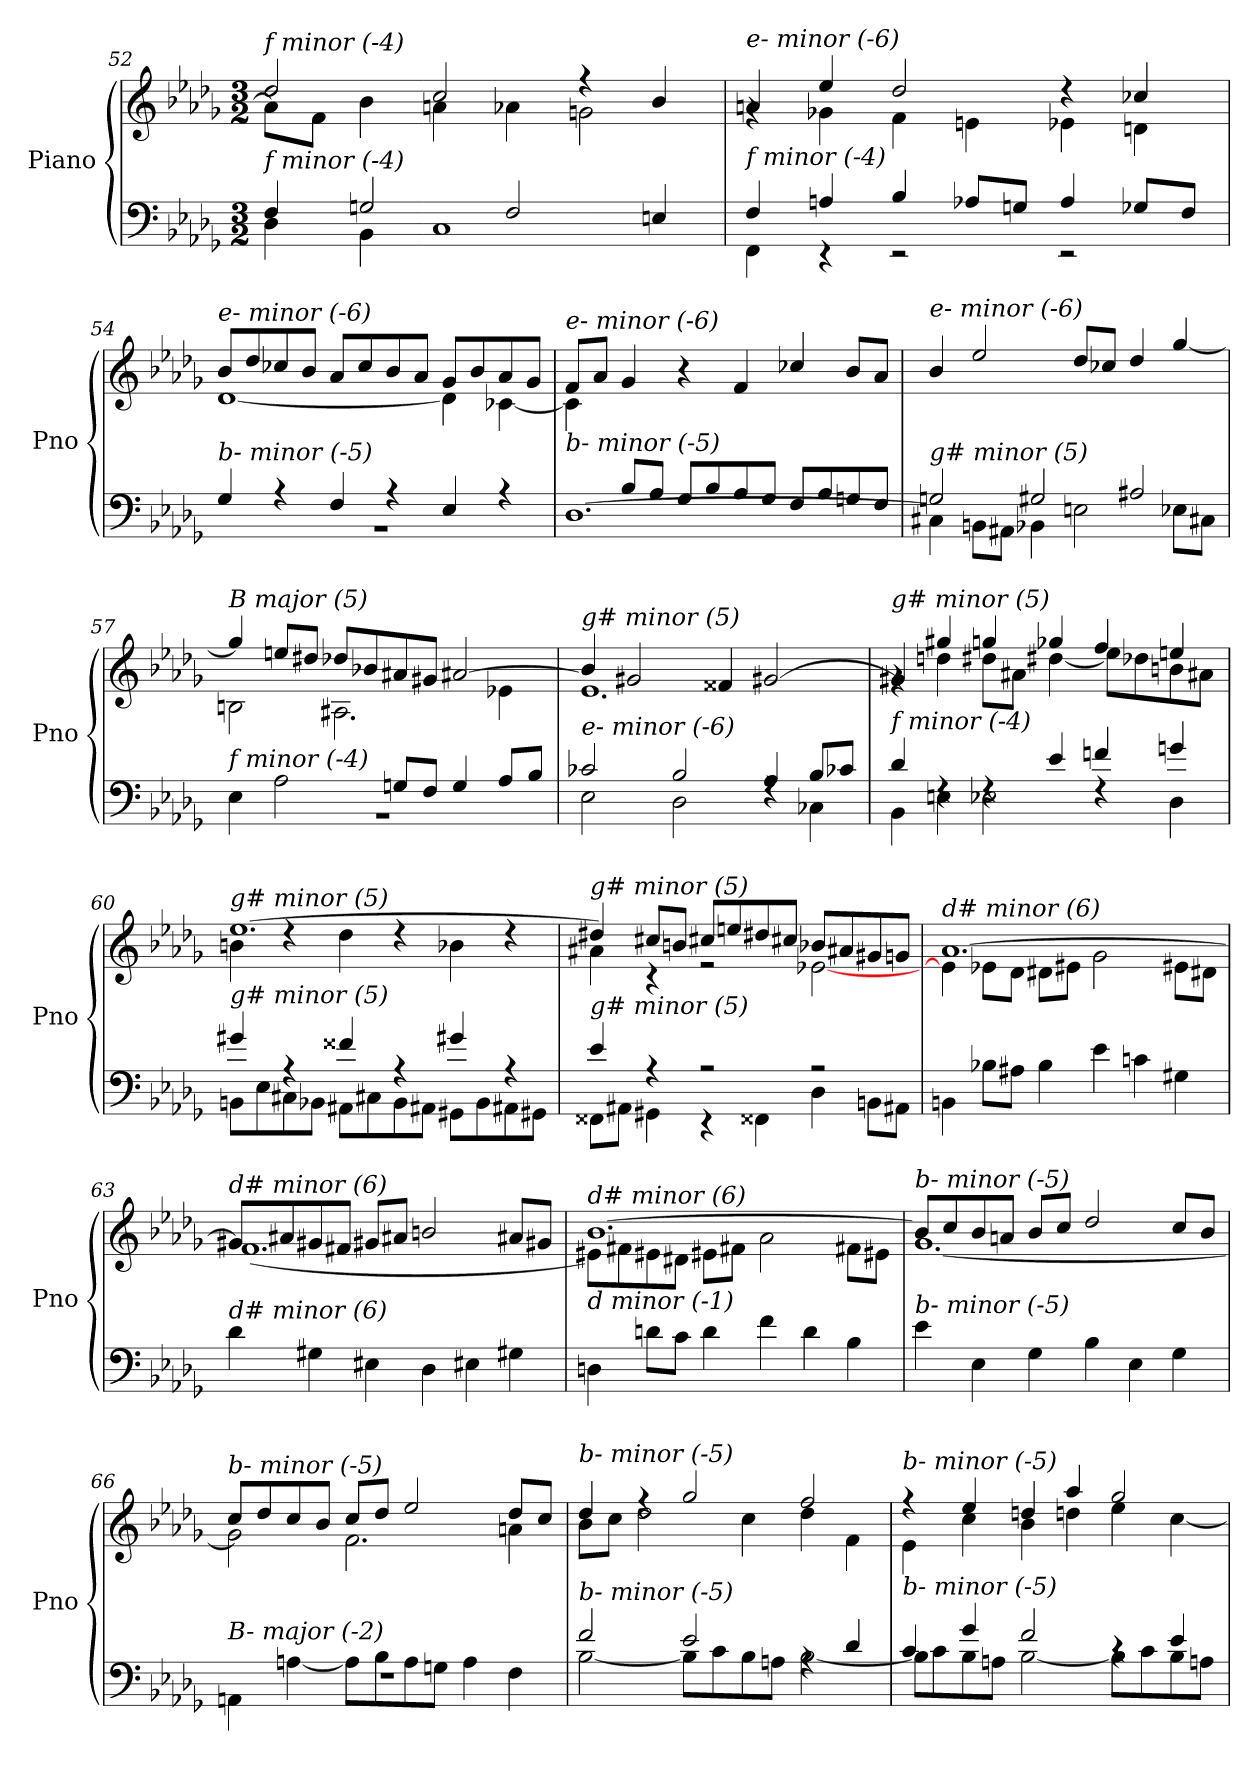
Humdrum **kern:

**kern	**kern
*part1	*part1
*staff2	*staff1
*I"Piano	*
*I'Pno	*
!!LO:LB:g=z
*clefF4	*clefG2
*k[b-e-a-d-g-]	*k[b-e-a-d-g-]
*M3/2	*M3/2
=52	=52
*^	*^
!	!	!LO:TX:i:t=f minor (-4)	!
!LO:TX:i:t=f minor (-4)	!	!	!
4F/	4D-\	2dd-/	8a-\L]
.	.	.	8f\J
2Gn/	4BB-\	.	4b-\
.	1C	2cc/	4an\
2F/	.	.	4a-X\
.	.	4r	2gn\
4En/	.	4b-/	.
=53	=53	=53	=53
!	!	!LO:TX:i:t=e- minor (-6)	!
!LO:TX:i:t=f minor (-4)	!	!	!
4F/	4FF\	4an/	4rg
4An/	4r	4ee-/	4g-X\
4B-/	2r	2dd-/	4f\
8A-X/L	.	.	4eni\
8Gn/J	.	.	.
4A-/	2r	4r	4e-\
8G-X/L	.	4cc-X/	4dni\
8F/J	.	.	.
=54	=54	=54	=54
!	!	!LO:TX:i:t=e- minor (-6)	!
!LO:TX:i:t=b- minor (-5)	!	!	!
4G-/	1.r	8b-/L	[1d-
.	.	8dd-/	.
4r	.	8cc-X/	.
.	.	8b-/J	.
4F/	.	8a-/L	.
.	.	8cc-/	.
4r	.	8b-/	.
.	.	8a-/J	.
4E-/	.	8g-/L	4d-\]
.	.	8b-/	.
4r	.	8a-/	[4c-X\
.	.	8g-/J	.
=55	=55	=55	=55
*	*^	*	*
!	!	!	!LO:TX:i:t=e- minor (-6)	!
!LO:TX:i:t=b- minor (-5)	!	!	!	!
4ryy	4ryy	[1.D-	8f/L	4c-\]
.	.	.	8a-/J	.
1ryy	8B-/L	.	4g-/	1ryy
.	8A-/J	.	.	.
.	8G-/L	.	4r	.
.	8B-/	.	.	.
.	8A-/	.	4f/	.
.	8G-/J	.	.	.
.	8F/L	.	4cc-X/	.
.	8A-/	.	.	.
4ryy	8Gn/	.	8b-/L	4ryy
.	8F/J	.	8a-/J	.
*	*v	*v	*	*
*	*	*v	*v
!!LO:LB:g=z
=56	=56	=56
!	!	!LO:TX:i:t=e- minor (-6)
!LO:TX:i:t=g# minor (5)	!	!
2Gn/	4C#Xi\]	4b-/
.	8BBni\L	2ee-/
.	8AA#Xi\J	.
2G#Xi/	4BB-i\	.
.	2Eni\	8dd-/L
.	.	8cc-X/J
2A#Xi/	.	4dd-/
.	8E-\L	[4gg-/
.	8C#Xi\J	.
=57	=57	=57
*	*	*^
!	!	!LO:TX:i:t=B major (5)	!
!LO:TX:i:t=f minor (-4)	!	!	!
4E-\	1.r	4gg-/]	2Bni\
2A-\	.	8eeni/L	.
.	.	8dd#Xi/J	.
.	.	8dd-/L	2.A#Xi\
.	.	8b-Xi/	.
8Gn/L	.	8a#Xi/	.
8F/J	.	8g#Xi/J	.
4G/	.	[2a#Xi/	.
8A-/L	.	.	4e-Xi\
8B-/J	.	.	.
=58	=58	=58	=58
!	!	!LO:TX:i:t=g# minor (5)	!
!LO:TX:i:t=e- minor (-6)	!	!	!
2c-X/	2E-\	4b-/]	1.e-
.	.	2g#Xi/	.
2B-/	2D-\	.	.
.	.	4f##Xi/	.
4A-/	4rF	[2g#Xi/	.
8B-/L	4C-X\	.	.
8c-X/J	.	.	.
=59	=59	=59	=59
!	!	!LO:TX:i:t=g# minor (5)	!
!LO:TX:i:t=f minor (-4)	!	!	!
4d-/	4BB-\	4g#Xi/]	4rg
4rF	4Eni\	4gg#Xi/	4ddn\
4rF	2E-\	4ggn/	8dd#Xi\L
.	.	.	8a#Xi\J
4e-/	.	4gg-X/	[4dd#Xi\
4fn/	4rF	4ff/	8ee-\L]
.	.	.	8dd-X\
4gn/	4D-\	4eeni/	8bni\
.	.	.	8a#Xi\J
!!LO:LB:g=z	!!
=60	=60	=60	=60
!	!	!LO:TX:i:t=g# minor (5)	!
!LO:TX:i:t=g# minor (5)	!	!	!
4g#Xi/	8BBni\L	[1.ee-	4bni\
.	8E-\	.	.
4rA	8C#Xi\	.	4rdd
.	8BB-i\J	.	.
4f##Xi/	8AA#Xi\L	.	4dd-\
.	8C#Xi\	.	.
4rA	8BB-i\	.	4rdd
.	8AA#Xi\J	.	.
4g#Xi/	8GG#Xi\L	.	4b-i\
.	8BB-i\	.	.
4rA	8AA#Xi\	.	4rdd
.	8GG#Xi\J	.	.
=61	=61	=61	=61
!	!	!LO:TX:i:t=g# minor (5)	!
!LO:TX:i:t=g# minor (5)	!	!	!
4e-/	8FF##Xi\L	4dd#Xi/]	4a#Xi\
.	8AA#Xi\J	.	.
4r	4GG#Xi\	8cc#Xi/L	4r
.	.	8bni/J	.
2r	4r	8cc#Xi/L	2r
.	.	8eeni/	.
.	4FF##Xi\	8dd#Xi/	.
.	.	8cc#Xi/J	.
2r	4D-\	8b-Xi/L	[2e-Xi\
.	.	8a#Xi/	.
.	8BBni\L	8g#Xi/	.
.	8AA#Xi\J	8gn/J	.
=62	=62	=62	=62
!	!	!LO:TX:i:t=d# minor (6)	!
!LO:TX:i:t=g# minor (5)	!	!	!
*v	*v	*	*
4BBni\	[1.a-	4eni\]
8B-Xi\L	.	8e-\L
8A#Xi\J	.	8d-\J
4B-i\	.	8d#Xi\L
.	.	8e#Xi\J
4e-\	.	2g-\
4cn\	.	.
4G#Xi\	.	8e#Xi\L
.	.	8d#Xi\J
=63	=63	=63
!	!LO:TX:i:t=d# minor (6)	!
!LO:TX:i:t=d# minor (6)	!	!
4d-\	8g#Xi/L]	[1.f
.	8a#Xi/	.
4G#Xi\	8g#Xi/	.
.	8f#Xi/J	.
4E#Xi\	8g#Xi/L	.
.	8a#Xi/J	.
4D-\	2bni/	.
4E#Xi\	.	.
4G#Xi\	8a#Xi/L	.
.	8g#Xi/J	.
!!LO:LB:g=z	!!
=64	=64	=64
!	!LO:TX:i:t=d# minor (6)	!
!LO:TX:i:t=d minor (-1)	!	!
4Dn\	[1.b-	8e#Xi\L]
.	.	8f#Xi\
8dn\L	.	8e#Xi\
8c\J	.	8d#Xi\J
4d\	.	8e#Xi\L
.	.	8f#Xi\J
4f\	.	2a-\
4d\	.	.
4B-\	.	8f#Xi\L
.	.	8e#Xi\J
=65	=65	=65
!	!LO:TX:i:t=b- minor (-5)	!
!LO:TX:i:t=b- minor (-5)	!	!
4e-\	8b-/L]	[1.g-
.	8cc/	.
4E-\	8b-/	.
.	8an/J	.
4G-\	8b-/L	.
.	8cc/J	.
4B-\	2dd-/	.
4E-\	.	.
4G-\	8cc/L	.
.	8b-/J	.
=66	=66	=66
*^	*	*
!	!	!LO:TX:i:t=b- minor (-5)	!
!LO:TX:i:t=B- major (-2)	!	!	!
1.rF	4AAn\	8cc/L	2g-\]
.	.	8dd-/	.
.	[4An\	8cc/	.
.	.	8b-/J	.
.	8A\L]	8cc/L	2.f\
.	8B-\	8dd-/J	.
.	8A\	2ee-/	.
.	8Gn\J	.	.
.	4A\	.	.
.	4F\	8dd-/L	4an\
.	.	8cc/J	.
=67	=67	=67	=67
!	!	!LO:TX:i:t=b- minor (-5)	!
!LO:TX:i:t=b- minor (-5)	!	!	!
2f/	[2B-\	4dd-/	8b-\L
.	.	.	8cc\J
.	.	4rff	2dd-\
2e-/	8B-\L]	2gg-/	.
.	8c\	.	.
.	8B-\	.	4cc\
.	8An\J	.	.
4rA	[2B-\	2ff/	4dd-\
4d-/	.	.	4f\
!!LO:PB:g=z	!!
=68	=68	=68	=68
!	!	!LO:TX:i:t=b- minor (-5)	!
!LO:TX:i:t=b- minor (-5)	!	!	!
4c/	8B-\L]	4r	4e-\
.	8c\	.	.
4g-/	8B-\	4ee-/	4cc\
.	8An\J	.	.
2f/	[2B-\	4ddn/	4b-\
.	.	4aa-/	4ddn\
4rc	8B-\L]	2gg-/	4ee-\
.	8c\	.	.
4e-/	8B-\	.	[4cc\
.	8An\J	.	.
*v	*v	*	*
*	*v	*v
=	=
*-	*-
